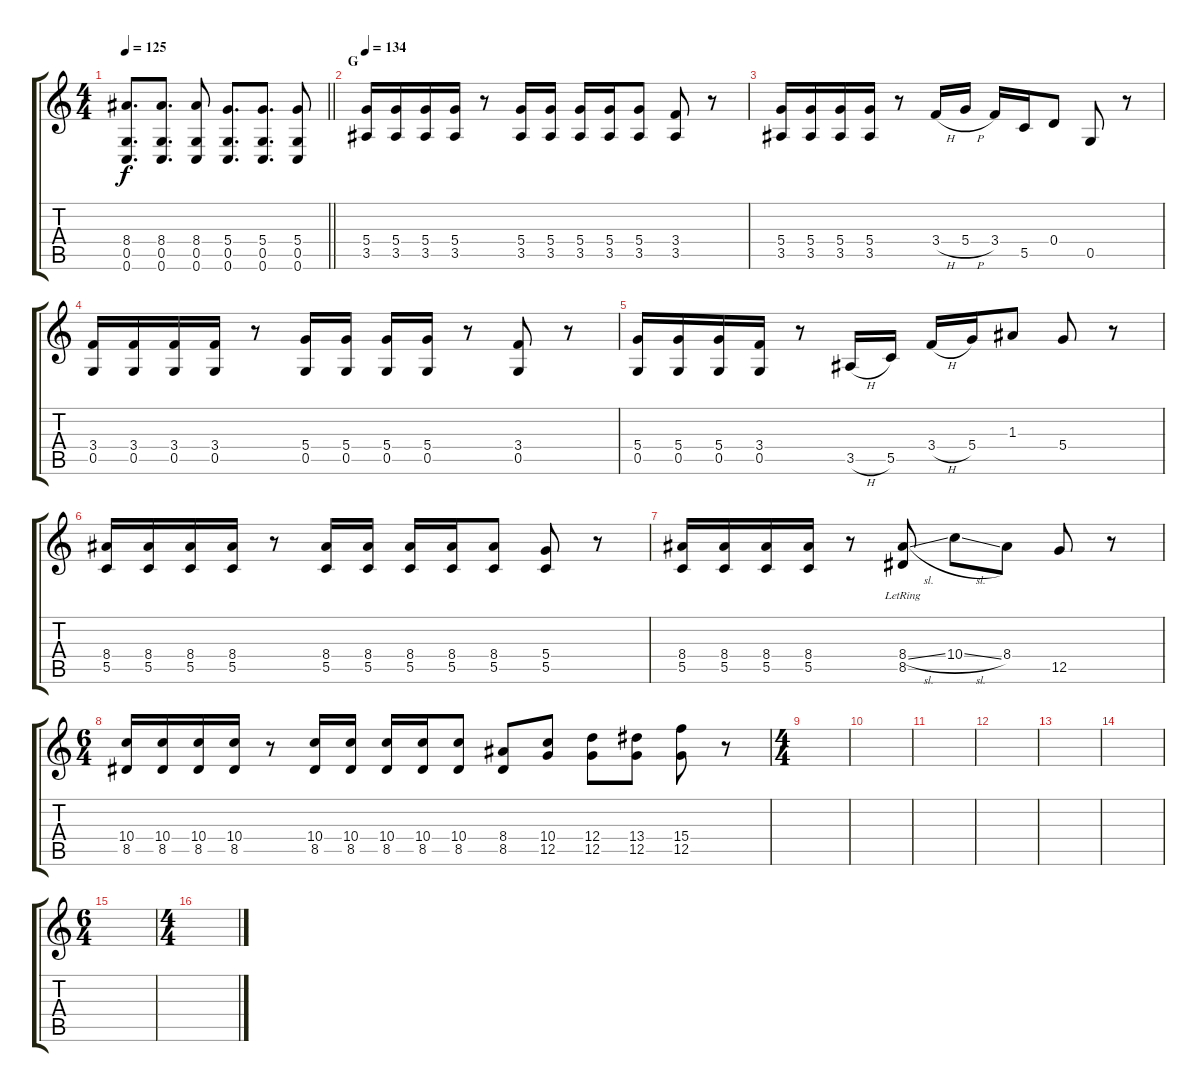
\track "" {instrument electricguitarmuted}
\staff {score tabs}
\tuning (G4 E4 A3 D3 G2 C2) {hide}
\ts (4 4)
\tempo 125
\clef g2
\barLineRight lightlight
\ks c
(8.4 0.5 0.6).8{d dy f} (8.4 0.5 0.6).8{d} (8.4 0.5 0.6).8 (5.4 0.5 0.6).8{d} (5.4 0.5 0.6).8{d} (5.4 0.5 0.6).8 |
\section ("" "G")
\tempo 134
(5.4 3.5).16 (5.4 3.5).16 (5.4 3.5).16 (5.4 3.5).16 r.8 (5.4 3.5).16 (5.4 3.5).16 (5.4 3.5).16 (5.4 3.5).16 (5.4 3.5).8 (3.4 3.5).8 r.8 |
(5.4 3.5).16 (5.4 3.5).16 (5.4 3.5).16 (5.4 3.5).16 r.8 3.4{h}.16 5.4{h}.16 3.4.16 5.5.16 0.4.8 0.5.8 r.8 |
(3.4 0.5).16 (3.4 0.5).16 (3.4 0.5).16 (3.4 0.5).16 r.8 (5.4 0.5).16 (5.4 0.5).16 (5.4 0.5).16 (5.4 0.5).16 r.8 (3.4 0.5).8 r.8 |
(5.4 0.5).16 (5.4 0.5).16 (5.4 0.5).16 (3.4 0.5).16 r.8 3.5{h}.16 5.5.16 3.4{h}.16 5.4.16 1.3.8 5.4.8 r.8 |
(8.4 5.5).16 (8.4 5.5).16 (8.4 5.5).16 (8.4 5.5).16 r.8 (8.4 5.5).16 (8.4 5.5).16 (8.4 5.5).16 (8.4 5.5).16 (8.4 5.5).8 (5.4 5.5).8 r.8 |
(8.4 5.5).16 (8.4 5.5).16 (8.4 5.5).16 (8.4 5.5).16 r.8 (8.4{sl} 8.5{lr}).8 10.4{sl}.8 8.4.8 12.5.8 r.8 |
\ts (6 4)
(10.4 8.5).16 (10.4 8.5).16 (10.4 8.5).16 (10.4 8.5).16 r.8 (10.4 8.5).16 (10.4 8.5).16 (10.4 8.5).16 (10.4 8.5).16 (10.4 8.5).8 (8.4 8.5).8 (10.4 12.5).8 (12.4 12.5).8 (13.4 12.5).8 (15.4 12.5).8 r.8 |
\ts (4 4)
|
|
|
|
|
|
\ts (6 4)
|
\ts (4 4)
